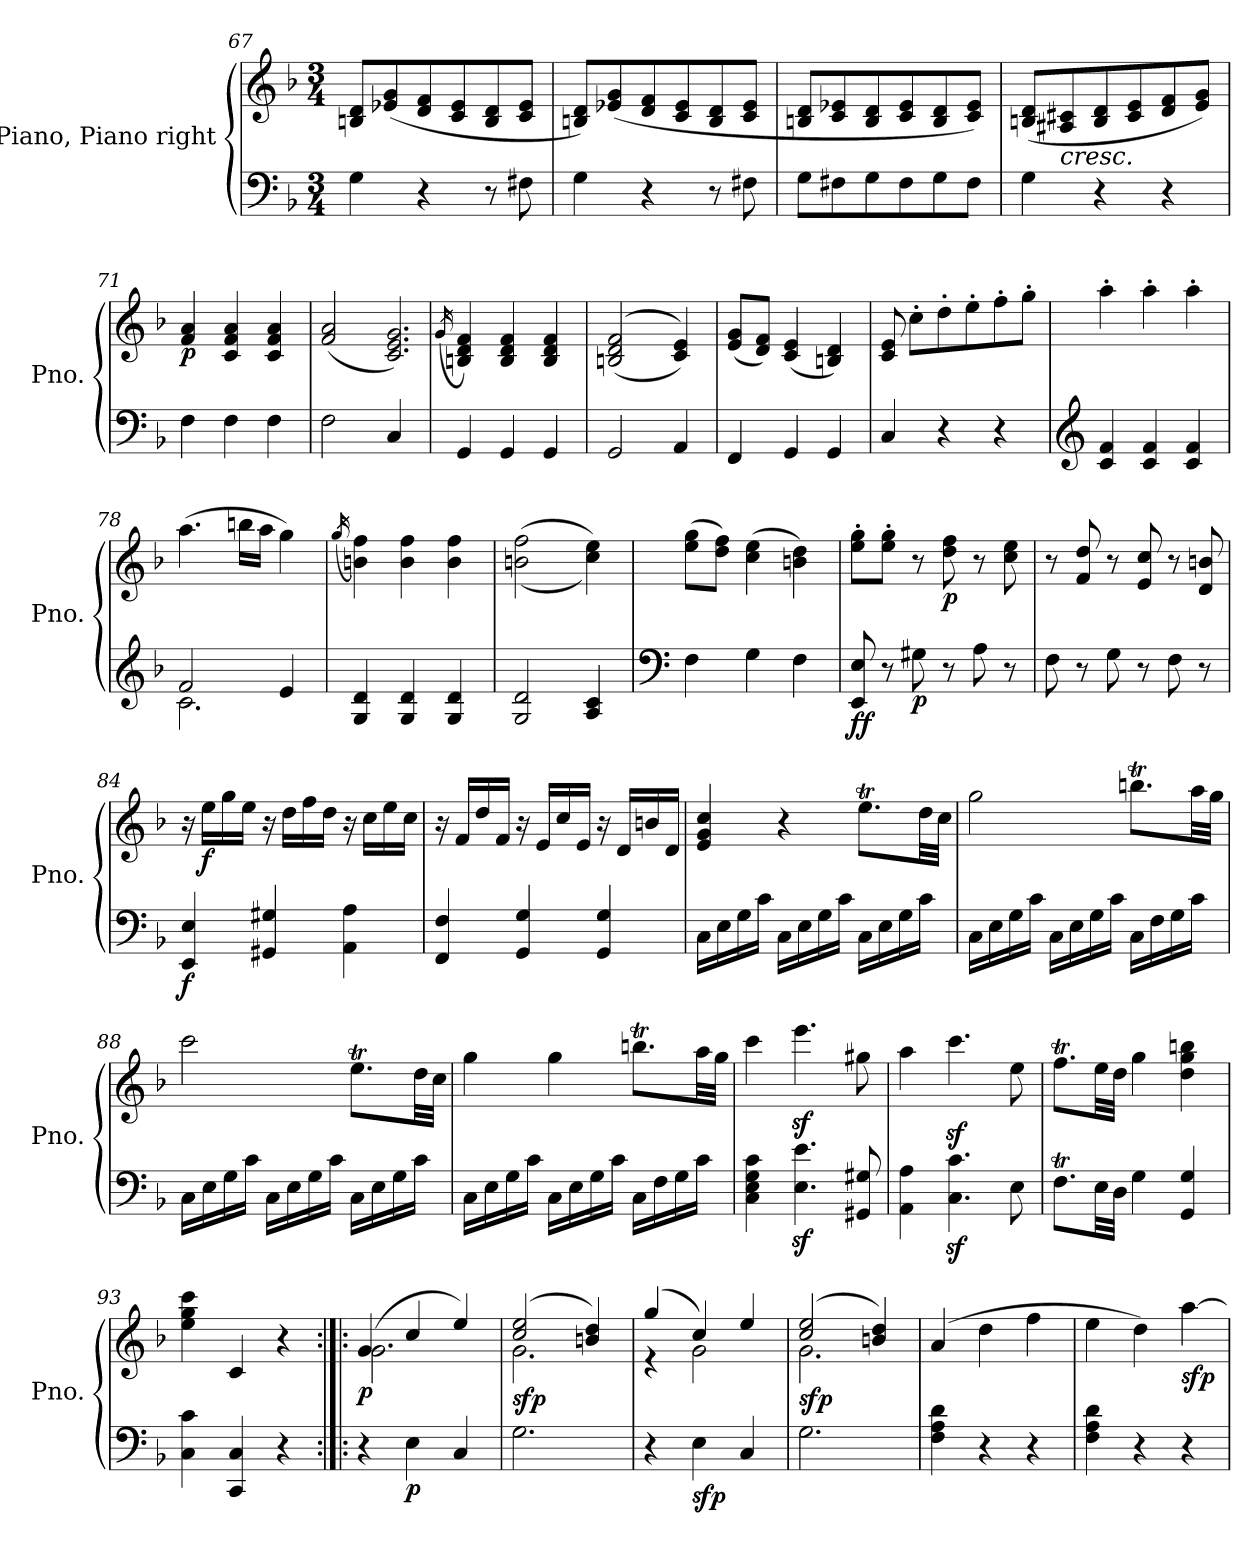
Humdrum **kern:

**kern	**kern	**dynam
*part1	*part1	*part1
*staff2	*staff1	*staff1/2
*I"Piano, Piano right	*	*
*I'Pno.	*	*
*clefF4	*clefG2	*
*k[b-]	*k[b-]	*
*M3/4	*M3/4	*
=67	=67	=67
4G\	8Bn/ 8d/L	.
.	(<8e-X/ 8g/	.
4r	8d/ 8f/	.
.	8c/ 8e-/	.
8r	8B/ 8d/	.
8F#X\	8c/ 8e-/J	.
=68	=68	=68
4G\	8Bn/ 8d/L)	.
.	(<8e-X/ 8g/	.
4r	8d/ 8f/	.
.	8c/ 8e-/	.
8r	8B/ 8d/	.
8F#X\	8c/ 8e-/J	.
=69	=69	=69
8G\L	8Bn/ 8d/L	.
8F#X\	8c/ 8e-X/	.
8G\	8B/ 8d/	.
8F#\	8c/ 8e-/	.
8G\	8B/ 8d/	.
8F#\J	8c/ 8e-/J)	.
!!LO:LB:g=z
=70	=70	=70
4G\	(<8Bn/ 8d/L	.
!	!LO:TX:b:i:t=cresc.	!
.	8A#X/ 8c#X/	.
4r	8B/ 8d/	.
.	8c#/ 8e/	.
4r	8d/ 8f/	.
.	8e/ 8g/J)	.
=71	=71	=71
!	!	!LO:DY:b
4F\	4f/ 4a/	p
4F\	4c/ 4f/ 4a/	.
4F\	4c/ 4f/ 4a/	.
=72	=72	=72
2F\	(>2f/ 2a/	.
!	!LO:N:vis=2.	!
4C/	4c/ 4e/ 4g/)	.
=73	=73	=73
.	(>16qg/	.
4GG/	4Bn/ 4d/ 4f/)	.
4GG/	4B/ 4d/ 4f/	.
4GG/	4B/ 4d/ 4f/	.
=74	=74	=74
2GG/	(>(<2Bn/ 2d/ 2f/	.
4AA/	4c/ 4e/))	.
=75	=75	=75
4FF/	(<8e/ 8g/L	.
.	8d/ 8f/J)	.
4GG/	(<4c/ 4e/	.
4GG/	4Bn/ 4d/)	.
=76	=76	=76
4C/	8c/ 8e/	.
.	8cc'\L	.
4r	8dd'\	.
.	8ee'\	.
4r	8ff'\	.
.	8gg'\J	.
=77	=77	=77
*clefG2	*	*
4c/ 4f/	4aa'\	.
4c/ 4f/	4aa'\	.
4c/ 4f/	4aa'\	.
!!LO:LB:g=z
=78	=78	=78
*^	*	*
2f/	2.c\	(>4.aa\	.
.	.	16bbn\LL	.
.	.	16aa\JJ	.
4e/	.	4gg\)	.
*v	*v	*	*
=79	=79	=79
.	(>16qgg/	.
4G/ 4d/	4bn\ 4ff\)	.
4G/ 4d/	4b\ 4ff\	.
4G/ 4d/	4b\ 4ff\	.
=80	=80	=80
2G/ 2d/	(<(>2bn\ 2ff\	.
4A/ 4c/	4cc\ 4ee\))	.
=81	=81	=81
*clefF4	*	*
4F\	(>8ee\ 8gg\L	.
.	8dd\ 8ff\J)	.
4G\	(>4cc\ 4ee\	.
4F\	4bn\ 4dd\)	.
=82	=82	=82
!	!	!LO:DY:b=2
!	!	!LO:DY:n=1:b
8EE/ 8E/	8ee\' 8gg\'L	f f
8r	8ee\' 8gg\'J	.
!	!	!LO:DY:n=2:b=2
8G#X\	8r	p
!	!	!LO:DY:n=3:b
8r	8dd\ 8ff\	p
8A\	8r	.
8r	8cc\ 8ee\	.
=83	=83	=83
8F\	8r	.
8r	8f/ 8dd/	.
8G\	8r	.
8r	8e/ 8cc/	.
8F\	8r	.
8r	8d/ 8bn/	.
!!LO:LB:g=z
=84	=84	=84
!	!	!LO:DY:b=2
4EE/ 4E/	16r	f
!	!	!LO:DY:b
.	16ee\LL	f
.	16gg\	.
.	16ee\JJ	.
4GG#X/ 4G#X/	16r	.
.	16dd\LL	.
.	16ff\	.
.	16dd\JJ	.
4AA\ 4A\	16r	.
.	16cc\LL	.
.	16ee\	.
.	16cc\JJ	.
=85	=85	=85
4FF/ 4F/	16r	.
.	16f/LL	.
.	16dd/	.
.	16f/JJ	.
4GG/ 4G/	16r	.
.	16e/LL	.
.	16cc/	.
.	16e/JJ	.
4GG/ 4G/	16r	.
.	16d/LL	.
.	16bn/	.
.	16d/JJ	.
=86	=86	=86
16C\LL	4e/ 4g/ 4cc/	.
16E\	.	.
16G\	.	.
16c\JJ	.	.
16C\LL	4r	.
16E\	.	.
16G\	.	.
16c\JJ	.	.
16C\LL	8.eet\L	.
16E\	.	.
16G\	.	.
16c\JJ	32dd\LL	.
.	32cc\JJJ	.
!!LO:PB:g=z
=87	=87	=87
16C\LL	2gg\	.
16E\	.	.
16G\	.	.
16c\JJ	.	.
16C\LL	.	.
16E\	.	.
16G\	.	.
16c\JJ	.	.
16C\LL	8.bbnt\L	.
16F\	.	.
16G\	.	.
16c\JJ	32aa\LL	.
.	32gg\JJJ	.
=88	=88	=88
16C\LL	2ccc\	.
16E\	.	.
16G\	.	.
16c\JJ	.	.
16C\LL	.	.
16E\	.	.
16G\	.	.
16c\JJ	.	.
16C\LL	8.eet\L	.
16E\	.	.
16G\	.	.
16c\JJ	32dd\LL	.
.	32cc\JJJ	.
=89	=89	=89
16C\LL	4gg\	.
16E\	.	.
16G\	.	.
16c\JJ	.	.
16C\LL	4gg\	.
16E\	.	.
16G\	.	.
16c\JJ	.	.
16C\LL	8.bbnt\L	.
16F\	.	.
16G\	.	.
16c\JJ	32aa\LL	.
.	32gg\JJJ	.
=90	=90	=90
4C\ 4E\ 4G\ 4c\	4ccc\	.
4.E\z< 4.e\z<	4.eeez<\	.
8GG#X/ 8G#X/	8gg#X\	.
=91	=91	=91
4AA\ 4A\	4aa\	.
4.C\z< 4.c\z<	4.cccz<\	.
8E\	8ee\	.
!!LO:LB:g=z
=92	=92	=92
8.FT\L	8.ffT\L	.
32E\LL	32ee\LL	.
32D\JJJ	32dd\JJJ	.
4G\	4gg\	.
4GG/ 4G/	4dd\ 4gg\ 4bbn\	.
=93	=93	=93
4C\ 4c\	4ee\ 4gg\ 4ccc\	.
4CC/ 4C/	4c/	.
4r	4r	.
=94:|!|:	=94:|!|:	=94:|!|:
*	*^	*
!	!	!	!LO:DY:b
4r	(>4g/	2.g\	p
!	!	!	!LO:DY:b=2
4E\	4cc/	.	p
4C/	4ee/)	.	.
=95	=95	=95	=95
!	!	!	!LO:DY:b
2.G\	(>2cc/ 2ee/	2.g\	sfp
.	4bn/ 4dd/)	.	.
=96	=96	=96	=96
4r	(>4gg/	4r	.
!	!	!	!LO:DY:b=2
4E\	4cc/)	2g\	sfp
4C/	4ee/	.	.
=97	=97	=97	=97
!	!	!	!LO:DY:b
2.G\	(>2cc/ 2ee/	2.g\	sfp
.	4bn/ 4dd/)	.	.
*	*v	*v	*
=98	=98	=98
4F\ 4A\ 4d\	(>4a/	.
4r	4dd\	.
4r	4ff\	.
=99	=99	=99
4F\ 4A\ 4d\	4ee\	.
4r	4dd\)	.
!	!	!LO:DY:b
4r	[4aa\	sfp
=	=	=
*-	*-	*-
